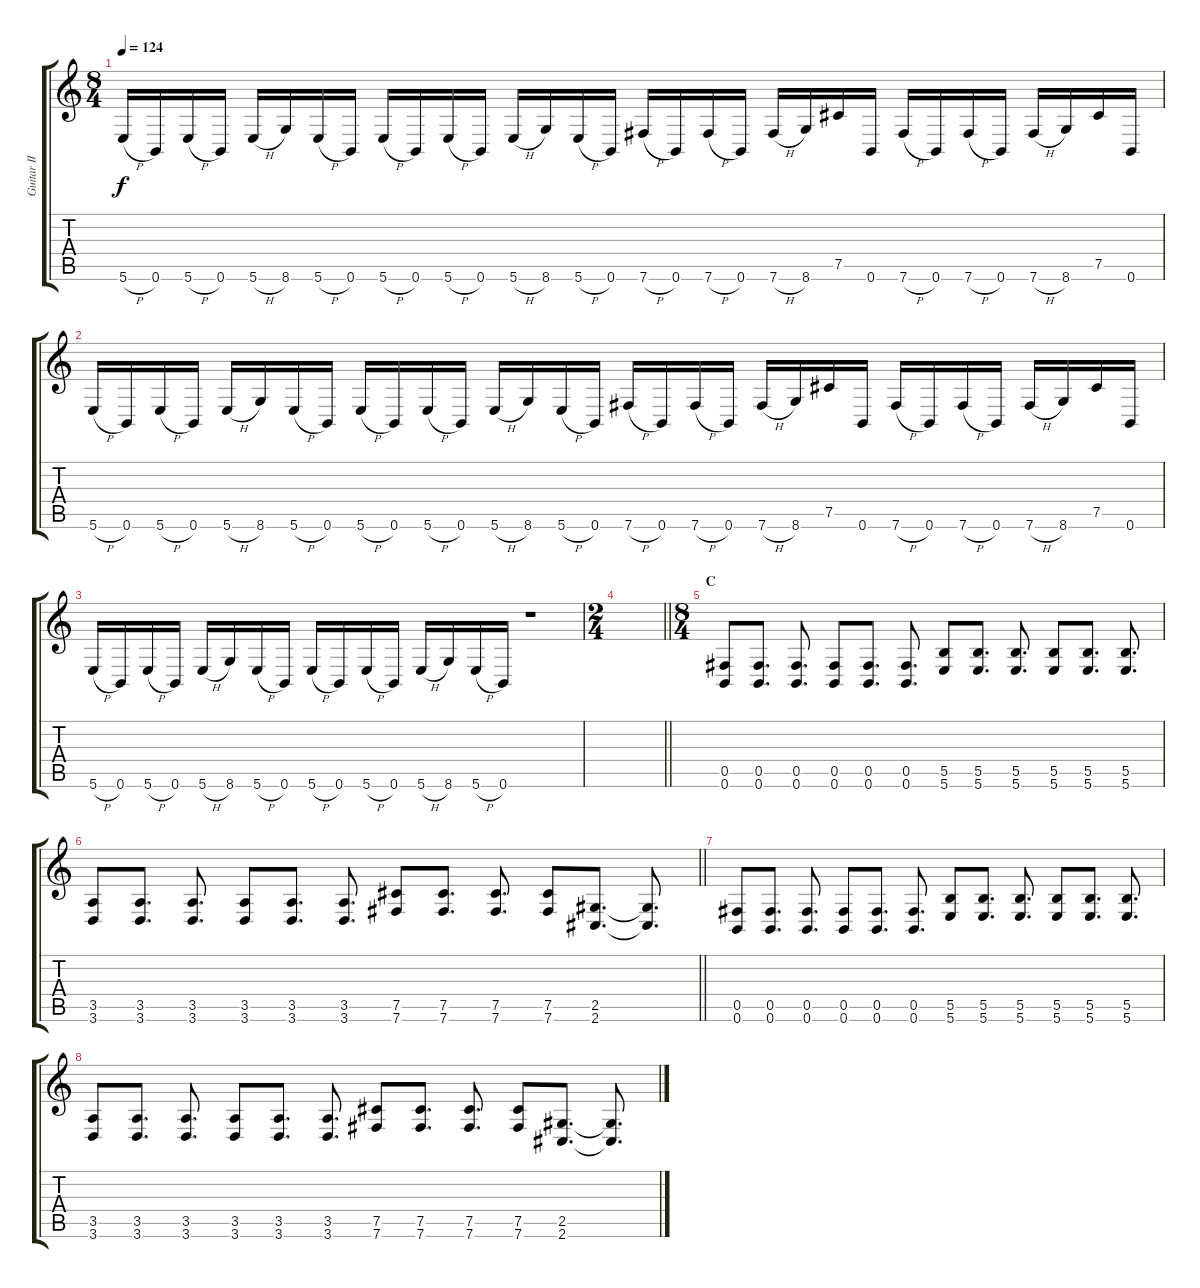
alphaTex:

\track ("Guitar II" "Guitar II") {instrument distortionguitar}
\staff {score tabs}
\tuning (Db4 Ab3 E3 B2 Gb2 B1) {hide}
\ts (8 4)
\tempo 124
\clef g2
\ks c
5.6{h}.16{dy f} 0.6.16 5.6{h}.16 0.6.16 5.6{h}.16 8.6.16 5.6{h}.16 0.6.16 5.6{h}.16 0.6.16 5.6{h}.16 0.6.16 5.6{h}.16 8.6.16 5.6{h}.16 0.6.16 7.6{h}.16 0.6.16 7.6{h}.16 0.6.16 7.6{h}.16 8.6.16 7.5.16 0.6.16 7.6{h}.16 0.6.16 7.6{h}.16 0.6.16 7.6{h}.16 8.6.16 7.5.16 0.6.16 |
5.6{h}.16 0.6.16 5.6{h}.16 0.6.16 5.6{h}.16 8.6.16 5.6{h}.16 0.6.16 5.6{h}.16 0.6.16 5.6{h}.16 0.6.16 5.6{h}.16 8.6.16 5.6{h}.16 0.6.16 7.6{h}.16 0.6.16 7.6{h}.16 0.6.16 7.6{h}.16 8.6.16 7.5.16 0.6.16 7.6{h}.16 0.6.16 7.6{h}.16 0.6.16 7.6{h}.16 8.6.16 7.5.16 0.6.16 |
5.6{h}.16 0.6.16 5.6{h}.16 0.6.16 5.6{h}.16 8.6.16 5.6{h}.16 0.6.16 5.6{h}.16 0.6.16 5.6{h}.16 0.6.16 5.6{h}.16 8.6.16 5.6{h}.16 0.6.16 r.1 |
\ts (2 4)
\barLineRight lightlight
|
\ts (8 4)
\section ("" "C")
(0.5 0.6).8 (0.5 0.6).8{d} (0.5 0.6).8{d} (0.5 0.6).8 (0.5 0.6).8{d} (0.5 0.6).8{d} (5.5 5.6).8 (5.5 5.6).8{d} (5.5 5.6).8{d} (5.5 5.6).8 (5.5 5.6).8{d} (5.5 5.6).8{d} |
\barLineRight lightlight
(3.5 3.6).8 (3.5 3.6).8{d} (3.5 3.6).8{d} (3.5 3.6).8 (3.5 3.6).8{d} (3.5 3.6).8{d} (7.5 7.6).8 (7.5 7.6).8{d} (7.5 7.6).8{d} (7.5 7.6).8 (2.5 2.6).8{d} (2.5{t} 2.6{t}).8{d} |
(0.5 0.6).8 (0.5 0.6).8{d} (0.5 0.6).8{d} (0.5 0.6).8 (0.5 0.6).8{d} (0.5 0.6).8{d} (5.5 5.6).8 (5.5 5.6).8{d} (5.5 5.6).8{d} (5.5 5.6).8 (5.5 5.6).8{d} (5.5 5.6).8{d} |
(3.5 3.6).8 (3.5 3.6).8{d} (3.5 3.6).8{d} (3.5 3.6).8 (3.5 3.6).8{d} (3.5 3.6).8{d} (7.5 7.6).8 (7.5 7.6).8{d} (7.5 7.6).8{d} (7.5 7.6).8 (2.5 2.6).8{d} (2.5{t} 2.6{t}).8{d}
